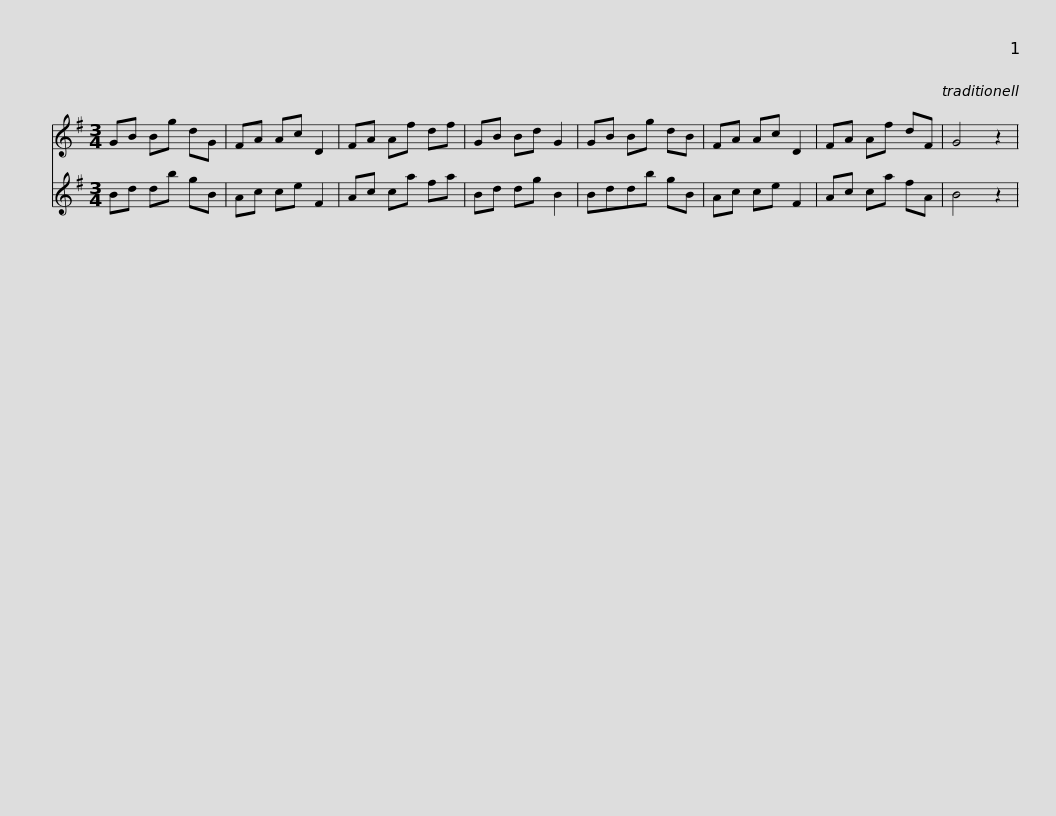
X:1
%%score 1 2
L:1/8
M:3/4
I:linebreak $
K:G
V:1 treble
V:2 treble
V:1
 GB Bg dG | FA Ac D2 | FA Af df | GB Bd G2 | GB Bg dB | %5
 FA Ac D2 | FA Af dF | G4 z2 | %8
V:2
 Bd db gB | Ac ce F2 | Ac ca fa | Bd dg B2 | Bddb gB | %5
 Ac ce F2 | Ac ca fA | B4 z2 | %8
